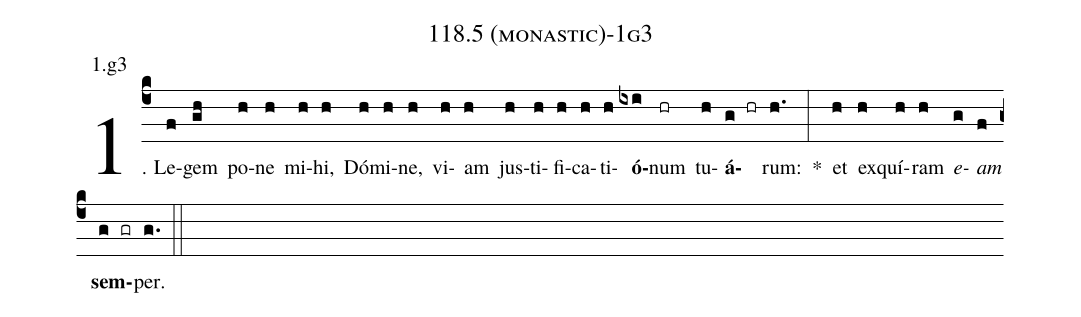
name: 118.5 (monastic)-1g3;
annotation: 1.g3;
%%
(c4)1. Le(f)gem(gh) po(h)ne(h) mi(h)hi,(h) Dó(h)mi(h)ne,(h) vi(h)am(h) jus(h)ti(h)fi(h)ca(h)ti(h)<b>ó</b>(ixi)num(hr) tu(h)<b>á</b>(g hr)rum:(h.) *(:) et(h) ex(h)quí(h)ram(h) <i>e</i>(g)<i>am</i>(f) <b>sem</b>(g gr)per.(g.) (::)
